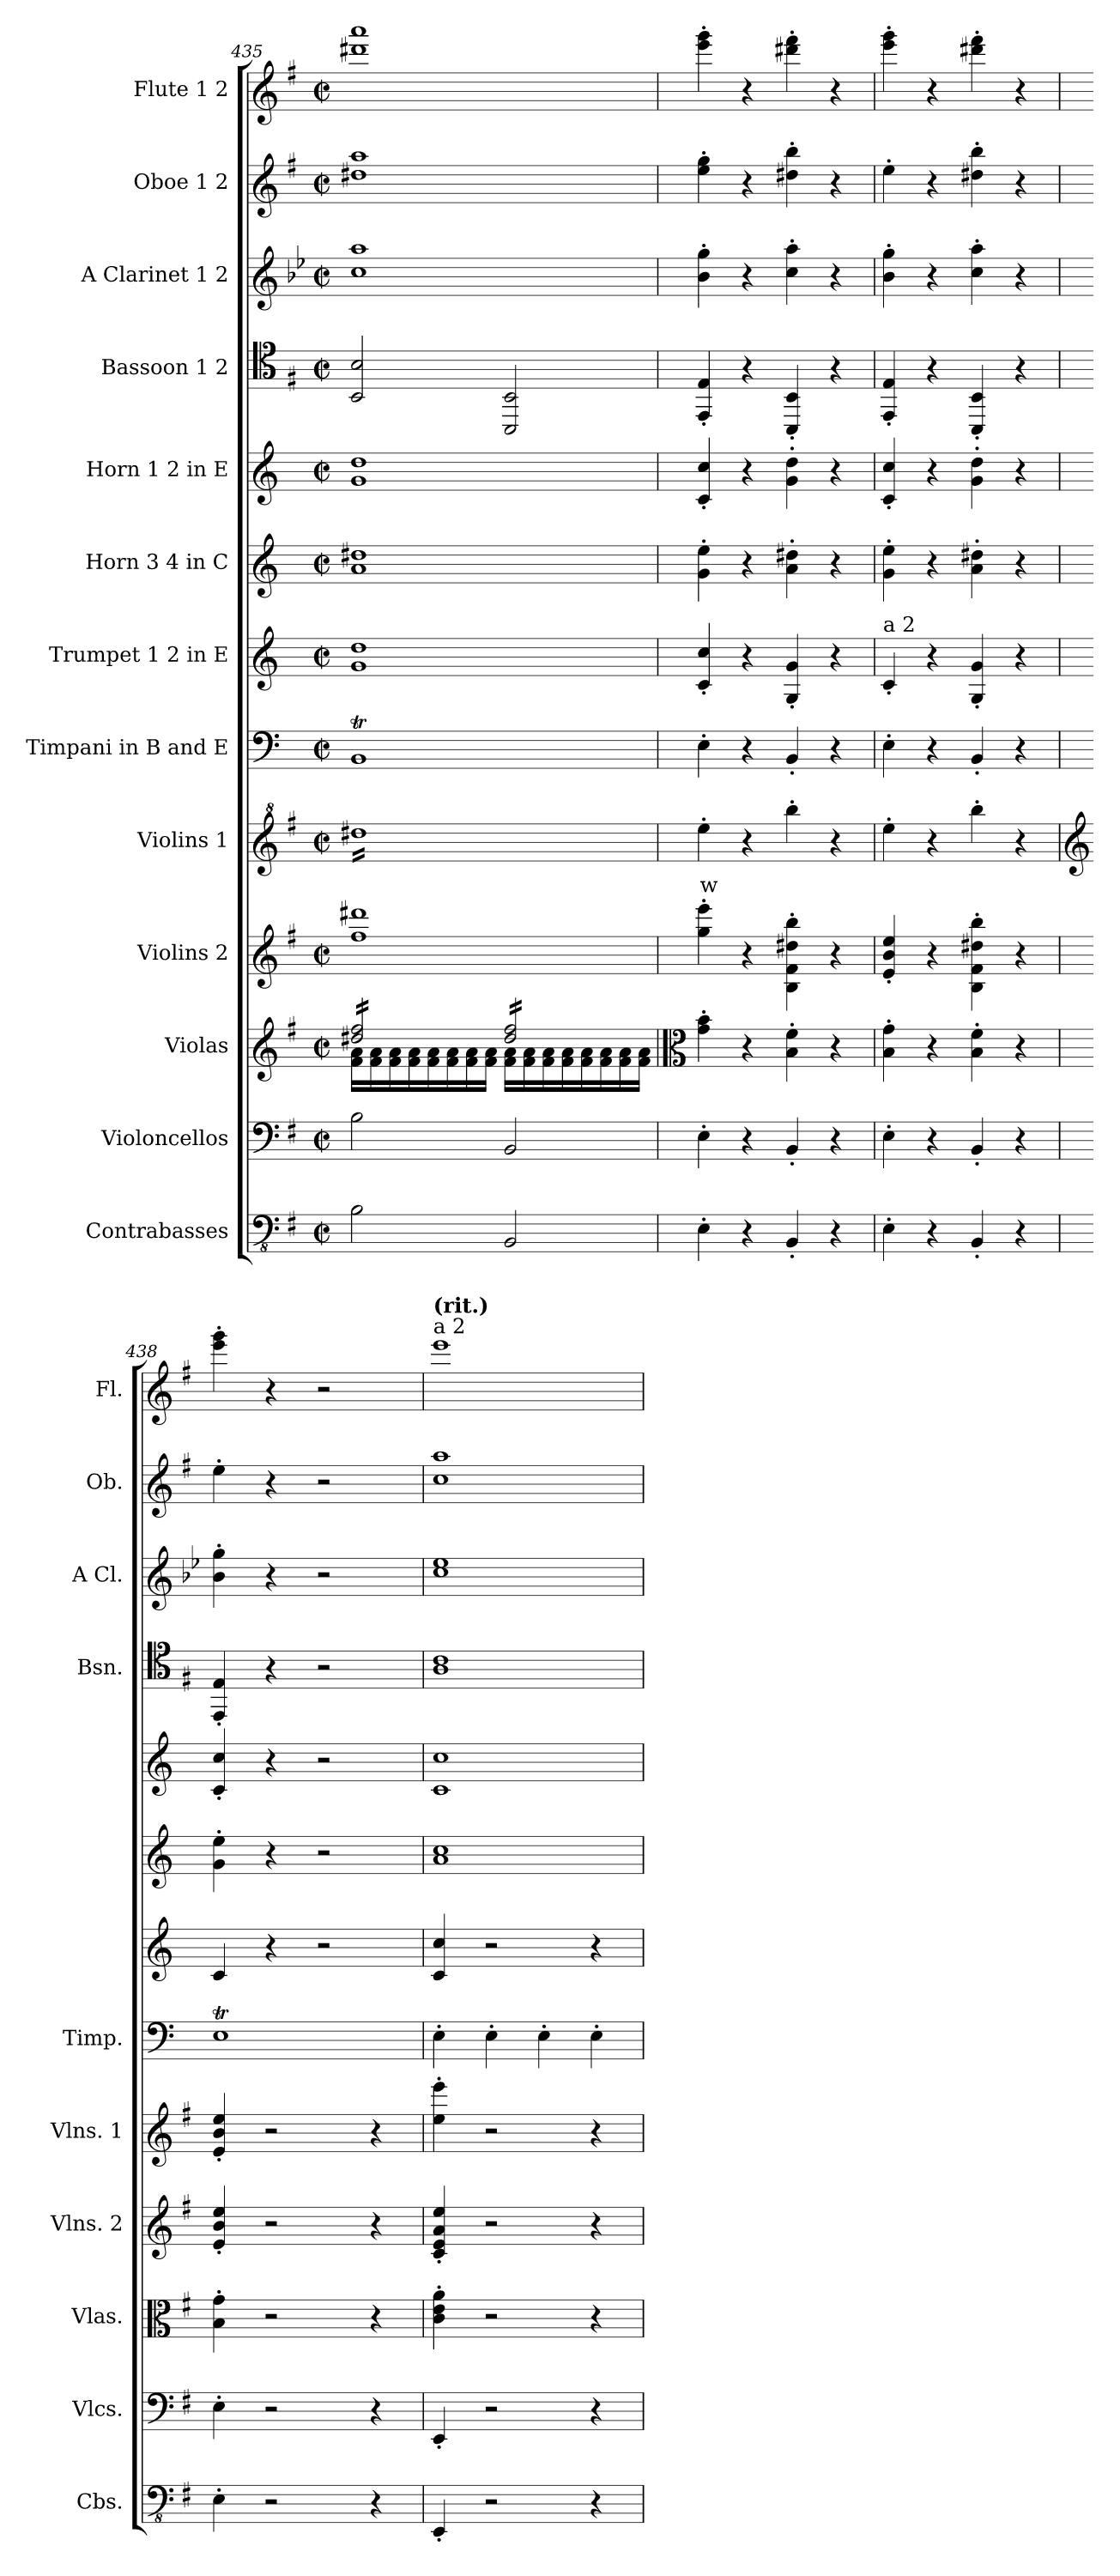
**kern	**kern	**kern	**kern	**kern	**text	**kern	**kern	**kern	**kern	**kern	**kern	**kern	**kern
*part13	*part12	*part11	*part10	*part9	*part9	*part8	*part7	*part6	*part5	*part4	*part3	*part2	*part1
*staff13	*staff12	*staff11	*staff10	*staff9	*staff9	*staff8	*staff7	*staff6	*staff5	*staff4	*staff3	*staff2	*staff1
*I"Contrabasses	*I"Violoncellos	*I"Violas	*I"Violins 2	*I"Violins 1	*	*I"Timpani in B and E	*I"Trumpet 1 2 in E	*I"Horn 3 4  in C	*I"Horn 1 2 in E	*I"Bassoon 1 2	*I"A Clarinet 1 2	*I"Oboe 1 2	*I"Flute 1 2
*I'Cbs.	*I'Vlcs.	*I'Vlas.	*I'Vlns. 2	*I'Vlns. 1	*	*I'Timp.	*	*	*	*I'Bsn.	*I'A Cl.	*I'Ob.	*I'Fl.
*clefFv4	*clefF4	*clefG2	*clefG2	*clefG^2	*	*clefF4	*clefG2	*clefG2	*clefG2	*clefC4	*clefG2	*clefG2	*clefG2
*	*	*	*	*	*	*	*ITrd-2c-4	*ITrd7c12	*ITrd5c8	*	*ITrd2c3	*	*
*k[f#]	*k[f#]	*k[f#]	*k[f#]	*k[f#]	*	*k[]	*k[f#c#g#d#]	*k[]	*k[f#c#g#d#]	*k[f#]	*k[f#]	*k[f#]	*k[f#]
*M2/2	*M2/2	*M2/2	*M2/2	*M2/2	*	*M2/2	*M2/2	*M2/2	*M2/2	*M2/2	*M2/2	*M2/2	*M2/2
*met(c|)	*met(c|)	*met(c|)	*met(c|)	*met(c|)	*	*met(c|)	*met(c|)	*met(c|)	*met(c|)	*met(c|)	*met(c|)	*met(c|)	*met(c|)
=435	=435	=435	=435	=435	=435	=435	=435	=435	=435	=435	=435	=435	=435
*	*	*^	*	*	*	*	*	*	*	*	*	*	*
*	*	*tremolo	*	*	*	*	*	*	*	*	*	*	*	*
*	*	*	*	*	*tremolo	*	*	*	*	*	*	*	*	*
2BB\	2B\	16dd#X/ 16ff#/LL	16f#\ 16a\LL	1ff# 1ddd#X	16ddd#XLL	.	1BBt	1b 1ff#	1A 1d#X	1B 1f#	2BB/ 2B/	1a 1ff#	1dd#X 1aa	1ddd#X 1aaa
.	.	16dd#X/ 16ff#/	16f#\ 16a\	.	16ddd#X	.	.	.	.	.	.	.	.	.
.	.	16dd#X/ 16ff#/	16f#\ 16a\	.	16ddd#X	.	.	.	.	.	.	.	.	.
.	.	16dd#X/ 16ff#/	16f#\ 16a\	.	16ddd#X	.	.	.	.	.	.	.	.	.
.	.	16dd#X/ 16ff#/	16f#\ 16a\	.	16ddd#X	.	.	.	.	.	.	.	.	.
.	.	16dd#X/ 16ff#/	16f#\ 16a\	.	16ddd#X	.	.	.	.	.	.	.	.	.
.	.	16dd#X/ 16ff#/	16f#\ 16a\	.	16ddd#X	.	.	.	.	.	.	.	.	.
.	.	16dd#X/ 16ff#/JJ	16f#\ 16a\JJ	.	16ddd#X	.	.	.	.	.	.	.	.	.
2BBB/	2BB/	16dd#/ 16ff#/LL	16f#\ 16a\LL	.	16ddd#X	.	.	.	.	.	2BBB/ 2BB/	.	.	.
.	.	16dd#/ 16ff#/	16f#\ 16a\	.	16ddd#X	.	.	.	.	.	.	.	.	.
.	.	16dd#/ 16ff#/	16f#\ 16a\	.	16ddd#X	.	.	.	.	.	.	.	.	.
.	.	16dd#/ 16ff#/	16f#\ 16a\	.	16ddd#X	.	.	.	.	.	.	.	.	.
.	.	16dd#/ 16ff#/	16f#\ 16a\	.	16ddd#X	.	.	.	.	.	.	.	.	.
.	.	16dd#/ 16ff#/	16f#\ 16a\	.	16ddd#X	.	.	.	.	.	.	.	.	.
.	.	16dd#/ 16ff#/	16f#\ 16a\	.	16ddd#X	.	.	.	.	.	.	.	.	.
.	.	16dd#/ 16ff#/JJ	16f#\ 16a\JJ	.	16ddd#XJJ	.	.	.	.	.	.	.	.	.
*	*	*	*	*	*Xtremolo	*	*	*	*	*	*	*	*	*
*	*	*Xtremolo	*	*	*	*	*	*	*	*	*	*	*	*
*	*	*v	*v	*	*	*	*	*	*	*	*	*	*	*
=436	=436	=436	=436	=436	=436	=436	=436	=436	=436	=436	=436	=436	=436
*	*	*clefC3	*	*	*	*	*	*	*	*	*	*	*
*	*	*^	*	*	*	*	*	*	*	*	*	*	*
!	!	!	!	!	!	!LO:LY:b:color=#FF0000	!	!	!	!	!	!	!	!
*	*	*v	*v	*	*	*	*	*	*	*	*	*	*	*
4EE'\	4E'\	4g\' 4b\'	4gg\' 4eee\'	4eee'\	w	4E'\	4e/' 4ee/'	4G\' 4e\'	4E/' 4e/'	4EE/' 4E/'	4g\' 4ee\'	4ee\' 4gg\'	4eee\' 4ggg\'
4r	4r	4r	4r	4r	.	4r	4r	4r	4r	4r	4r	4r	4r
4BBB'/	4BB'/	4B\' 4f#\'	4B\' 4f#\' 4dd#X\' 4bb\'	4bbb'\	.	4BB'/	4B/' 4b/'	4A\' 4d#X\'	4B\' 4f#\'	4BBB/' 4BB/'	4a\' 4ff#\'	4dd#X\' 4bb\'	4ddd#X\' 4fff#\'
4r	4r	4r	4r	4r	.	4r	4r	4r	4r	4r	4r	4r	4r
=437	=437	=437	=437	=437	=437	=437	=437	=437	=437	=437	=437	=437	=437
!	!	!	!	!	!	!	!LO:TX:a:t=a 2	!	!	!	!	!	!
4EE'\	4E'\	4B\' 4g\'	4e/' 4b/' 4ee/'	4eee'\	.	4E'\	4e'/	4G\' 4e\'	4E/' 4e/'	4EE/' 4E/'	4g\' 4ee\'	4ee'\	4eee\' 4ggg\'
4r	4r	4r	4r	4r	.	4r	4r	4r	4r	4r	4r	4r	4r
4BBB'/	4BB'/	4B\' 4f#\'	4B\' 4f#\' 4dd#X\' 4bb\'	4bbb'\	.	4BB'/	4B/' 4b/'	4A\' 4d#X\'	4B\' 4f#\'	4BBB/' 4BB/'	4a\' 4ff#\'	4dd#X\' 4bb\'	4ddd#X\' 4fff#\'
4r	4r	4r	4r	4r	.	4r	4r	4r	4r	4r	4r	4r	4r
=438	=438	=438	=438	=438	=438	=438	=438	=438	=438	=438	=438	=438	=438
*	*	*	*	*clefG2	*	*	*	*	*	*	*	*	*
4EE'\	4E'\	4B\' 4g\'	4e/' 4b/' 4ee/'	4e/' 4b/' 4ee/'	.	1Et	4e/	4G\' 4e\'	4E/' 4e/'	4EE/' 4E/'	4g\' 4ee\'	4ee'\	4eee\' 4ggg\'
2r	2r	2r	2r	2r	.	.	4r	4r	4r	4r	4r	4r	4r
.	.	.	.	.	.	.	2r	2r	2r	2r	2r	2r	2r
4r	4r	4r	4r	4r	.	.	.	.	.	.	.	.	.
=439	=439	=439	=439	=439	=439	=439	=439	=439	=439	=439	=439	=439	=439
!	!	!	!	!	!	!	!	!	!	!	!	!	!LO:TX:a:t=a 2
!	!	!	!	!	!	!	!	!	!	!	!	!	!LO:TX:a:B:t=(rit.)
4EEE'/	4EE'/	4c\' 4e\' 4a\'	4c/' 4e/' 4a/' 4ee/'	4ee\' 4eee\'	.	4E'\	4e/ 4ee/	1A 1c	1E 1e	1A 1c	1a 1cc	1cc 1aa	1eee
2r	2r	2r	2r	2r	.	4E'\	2r	.	.	.	.	.	.
.	.	.	.	.	.	4E'\	.	.	.	.	.	.	.
4r	4r	4r	4r	4r	.	4E'\	4r	.	.	.	.	.	.
=	=	=	=	=	=	=	=	=	=	=	=	=	=
*-	*-	*-	*-	*-	*-	*-	*-	*-	*-	*-	*-	*-	*-
